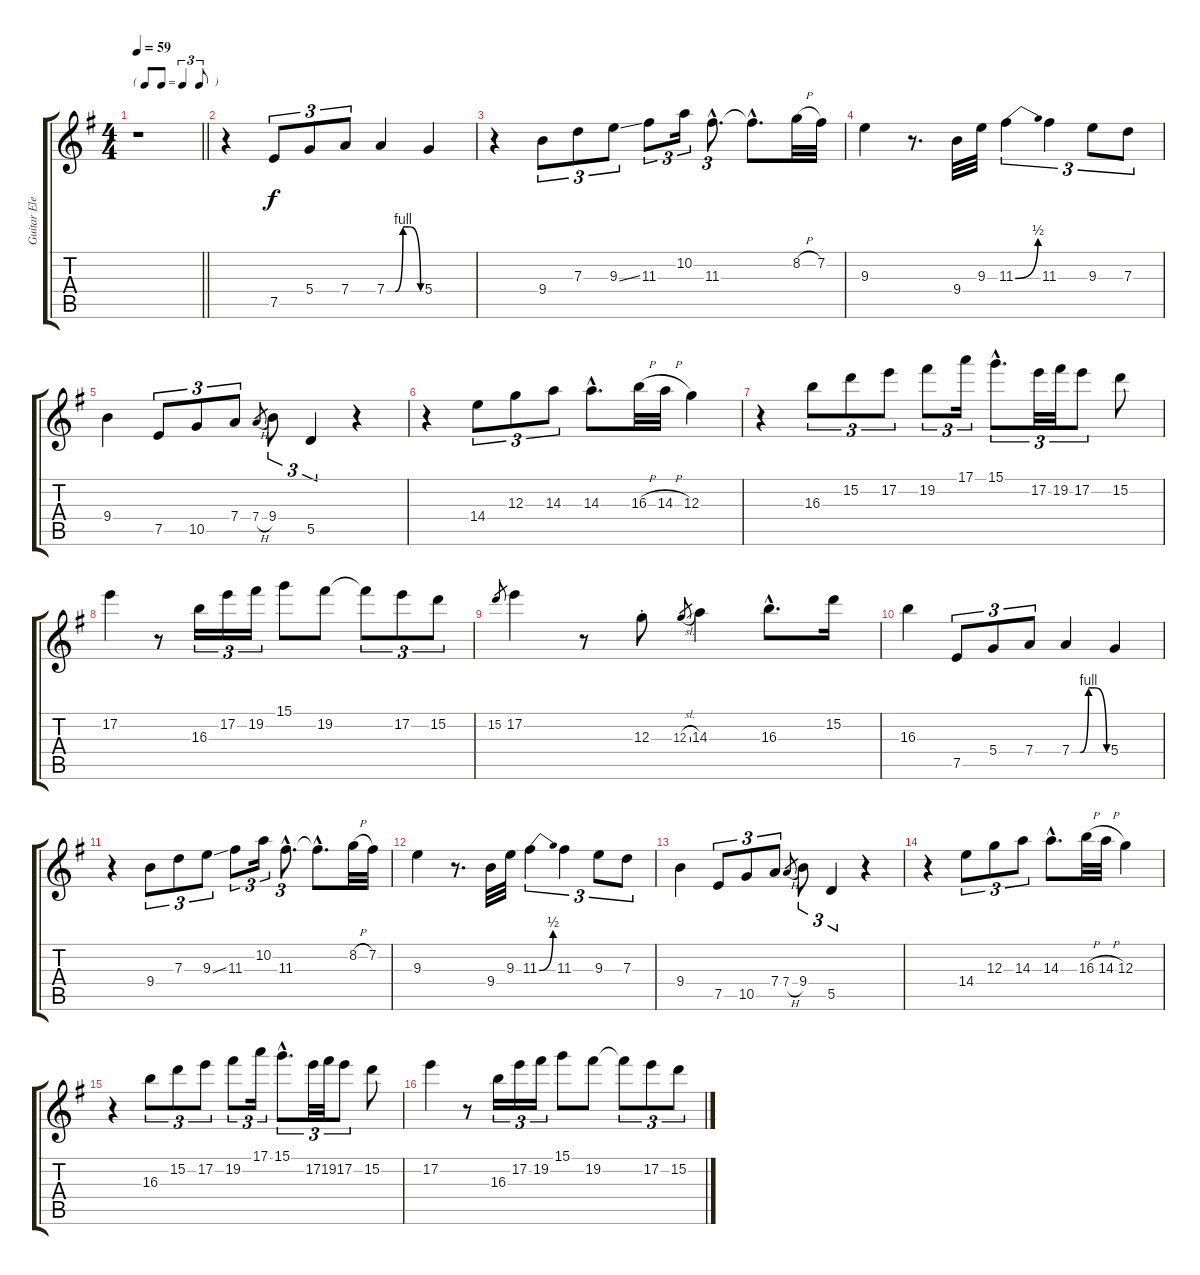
\track ("Guitar Elec. Satur" "Guitar Ele") {instrument distortionguitar}
\staff {score tabs}
\tuning (E4 B3 G3 D3 A2 E2) {hide}
\ts (4 4)
\tf triplet8th
\tempo 59
\clef g2
\barLineRight lightlight
\ks g
r.1{dy f} |
r.4 7.5.8{tu (3 2)} 5.4.8{tu (3 2)} 7.4.8{tu (3 2)} 7.4{be (custom 0 0 15 0 29 4 40 4 60 0)}.4 5.4.4 |
r.4 9.4.8{tu (3 2)} 7.3.8{tu (3 2)} 9.3{ss}.8{tu (3 2)} 11.3.8{tu (3 2)} 10.2.16{tu (3 2)} 11.3{hac}.8{d tu (3 2)} 11.3{hac t}.8{d} 8.2{h}.32 7.2.32 |
9.3.4 r.8{d} 9.4.32 9.3.32 11.3{be (bend 0 0 60 2)}.4{tu (3 2)} 11.3.4{tu (3 2)} 9.3.8{tu (3 2)} 7.3.8{tu (3 2)} |
9.4.4 7.5.8{tu (3 2)} 10.5.8{tu (3 2)} 7.4.8{tu (3 2)} 7.4{h}.8{gr} 9.4.8{tu (3 2)} 5.5.4{tu (3 2)} r.4 |
r.4 14.4.8{tu (3 2)} 12.3.8{tu (3 2)} 14.3.8{tu (3 2)} 14.3{hac}.8{d} 16.3{h}.32 14.3{h}.32 12.3.4 |
r.4 16.3.8{tu (3 2)} 15.2.8{tu (3 2)} 17.2.8{tu (3 2)} 19.2.8{tu (3 2)} 17.1.16{tu (3 2)} 15.1{hac}.8{d tu (3 2)} 17.2.32{tu (3 2)} 19.2.32{tu (3 2)} 17.2.8{tu (3 2)} 15.2.8 |
17.2.4 r.8 16.3.16{tu (3 2)} 17.2.16{tu (3 2)} 19.2.16{tu (3 2)} 15.1.8 19.2.8 19.2{t}.8{tu (3 2)} 17.2.8{tu (3 2)} 15.2.8{tu (3 2)} |
15.2.8{gr} 17.2.4 r.8 12.3{st}.8 12.3{sl}.8{gr} 14.3.4 16.3{hac}.8{d} 15.2.16 |
16.3.4 7.5.8{tu (3 2)} 5.4.8{tu (3 2)} 7.4.8{tu (3 2)} 7.4{be (custom 0 0 15 0 29 4 40 4 60 0)}.4 5.4.4 |
r.4 9.4.8{tu (3 2)} 7.3.8{tu (3 2)} 9.3{ss}.8{tu (3 2)} 11.3.8{tu (3 2)} 10.2.16{tu (3 2)} 11.3{hac}.8{d tu (3 2)} 11.3{hac t}.8{d} 8.2{h}.32 7.2.32 |
9.3.4 r.8{d} 9.4.32 9.3.32 11.3{be (bend 0 0 60 2)}.4{tu (3 2)} 11.3.4{tu (3 2)} 9.3.8{tu (3 2)} 7.3.8{tu (3 2)} |
9.4.4 7.5.8{tu (3 2)} 10.5.8{tu (3 2)} 7.4.8{tu (3 2)} 7.4{h}.8{gr} 9.4.8{tu (3 2)} 5.5.4{tu (3 2)} r.4 |
r.4 14.4.8{tu (3 2)} 12.3.8{tu (3 2)} 14.3.8{tu (3 2)} 14.3{hac}.8{d} 16.3{h}.32 14.3{h}.32 12.3.4 |
r.4 16.3.8{tu (3 2)} 15.2.8{tu (3 2)} 17.2.8{tu (3 2)} 19.2.8{tu (3 2)} 17.1.16{tu (3 2)} 15.1{hac}.8{d tu (3 2)} 17.2.32{tu (3 2)} 19.2.32{tu (3 2)} 17.2.8{tu (3 2)} 15.2.8 |
17.2.4 r.8 16.3.16{tu (3 2)} 17.2.16{tu (3 2)} 19.2.16{tu (3 2)} 15.1.8 19.2.8 19.2{t}.8{tu (3 2)} 17.2.8{tu (3 2)} 15.2.8{tu (3 2)}
